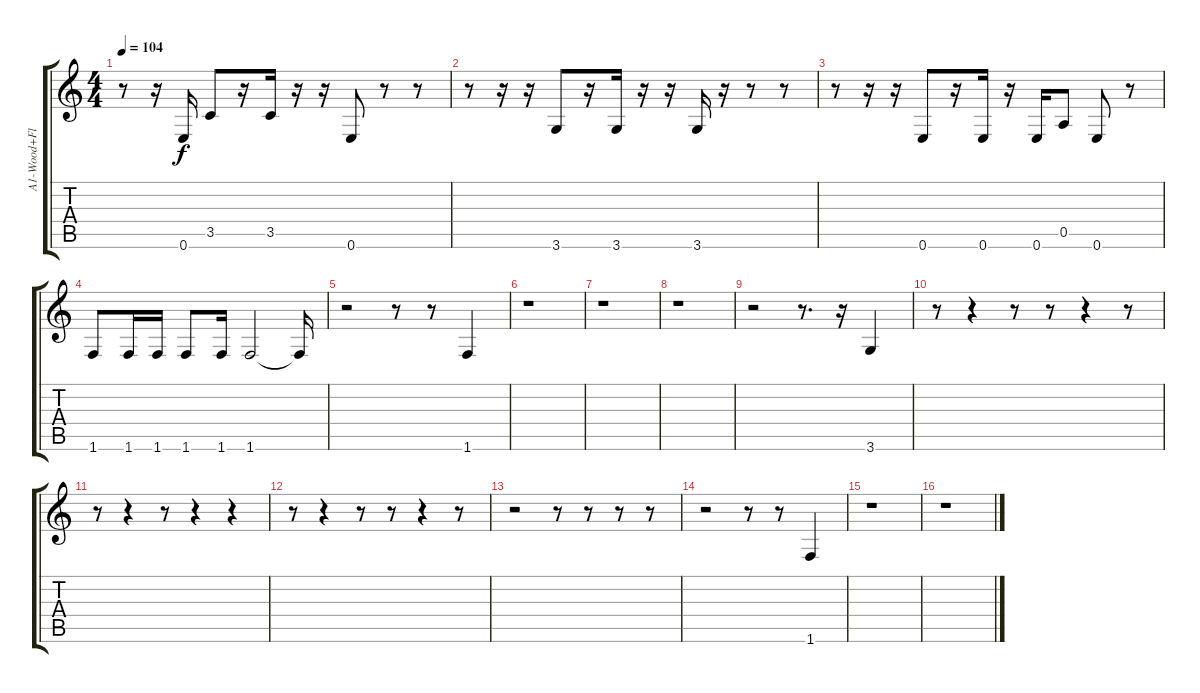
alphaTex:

\track ("A1-Wood+FlessBs" "A1-Wood+Fl") {instrument fretlessbass}
\staff {score tabs}
\tuning (E4 B3 G3 D3 A2 E2) {hide}
\ts (4 4)
\tempo 104
\clef g2
\ks c
r.8{dy f} r.16 0.6.16 3.5.8 r.16 3.5.16 r.16 r.16 0.6.8 r.8 r.8 |
r.8 r.16 r.16 3.6.8 r.16 3.6.16 r.16 r.16 3.6.16 r.16 r.8 r.8 |
r.8 r.16 r.16 0.6.8 r.16 0.6.16 r.16 0.6.16 0.5.8 0.6.8 r.8 |
1.6.8 1.6.16 1.6.16 1.6.8 1.6.16 1.6.2 1.6{t}.16 |
r.2 r.8 r.8 1.6.4 |
r.1 |
r.1 |
r.1 |
r.2 r.8{d} r.16 3.6.4 |
r.8 r.4 r.8 r.8 r.4 r.8 |
r.8 r.4 r.8 r.4 r.4 |
r.8 r.4 r.8 r.8 r.4 r.8 |
r.2 r.8 r.8 r.8 r.8 |
r.2 r.8 r.8 1.6.4 |
r.1 |
r.1
